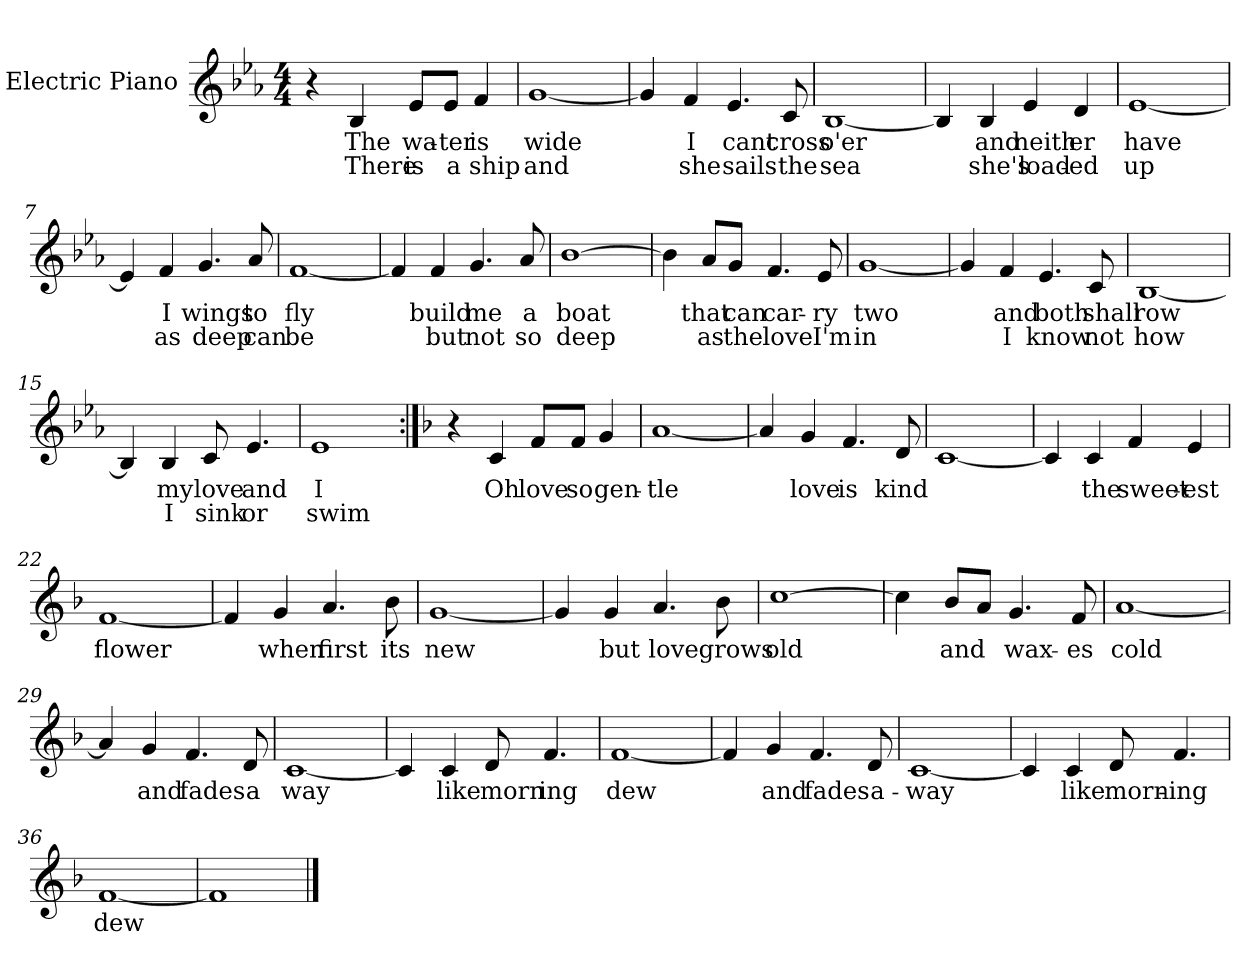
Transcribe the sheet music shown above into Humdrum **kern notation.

**kern	**text	**text
*part1	*part1	*part1
*staff1	*staff1	*staff1
*I"Electric Piano	*	*
*I'E.Pno	*	*
*clefG2	*	*
*k[b-e-a-]	*	*
*E-:	*	*
*M4/4	*	*
=1	=1	=1
4r	.	.
4B-/	The	There
8e-/L	wa-	is
8e-/J	-ter	a
4f/	is	ship
=2	=2	=2
[1g	wide	and
=3	=3	=3
4g/]	.	.
4f/	I	she
4.e-/	cant	sails
8c/	cross	the
=4	=4	=4
[1B-	o'er	sea
!!LO:LB:g=z
=5	=5	=5
4B-/]	.	.
4B-/	and	she's
4e-/	neith	load-
4d/	er	-ed
=6	=6	=6
[1e-	have	up
=7	=7	=7
4e-/]	.	.
4f/	I	as
4.g/	wings	deep
8a-/	to	can
=8	=8	=8
[1f	fly	be
=9	=9	=9
4f/]	.	.
4f/	build	but
4.g/	me	not
8a-/	a	so
=10	=10	=10
[1b-	boat	deep
!!LO:LB:g=z
=11	=11	=11
4b-\]	.	.
8a-/L	that	as
8g/J	can	the
4.f/	car-	love
8e-/	-ry	I'm
=12	=12	=12
[1g	two	in
=13	=13	=13
4g/]	.	.
4f/	and	I
4.e-/	both	know
8c/	shall	not
=14	=14	=14
[1B-	row	how
=15	=15	=15
4B-/]	.	.
4B-/	my	I
8c/	love	sink
4.e-/	and	or
=16	=16	=16
1e-	I	swim
!!LO:LB:g=z
=17:|!	=17:|!	=17:|!
*k[b-]	*	*
*F:	*	*
4r	.	.
4c/	Oh	.
8f/L	love	.
8f/J	so	.
4g/	gen-	.
=18	=18	=18
[1a	-tle	.
=19	=19	=19
4a/]	.	.
4g/	love	.
4.f/	is	.
8d/	kind	.
=20	=20	=20
[1c	.	.
=21	=21	=21
4c/]	.	.
4c/	the	.
4f/	sweet-	.
4e/	-est	.
=22	=22	=22
[1f	flower	.
!!LO:LB:g=z
=23	=23	=23
4f/]	.	.
4g/	when	.
4.a/	first	.
8b-\	its	.
=24	=24	=24
[1g	new	.
=25	=25	=25
4g/]	.	.
4g/	but	.
4.a/	love	.
8b-\	grows	.
=26	=26	=26
[1cc	old	.
=27	=27	=27
4cc\]	.	.
8b-/L	and	.
8a/J	.	.
4.g/	wax-	.
8f/	-es	.
=28	=28	=28
[1a	cold	.
!!LO:LB:g=z
=29	=29	=29
4a/]	.	.
4g/	and	.
4.f/	fades	.
8d/	a	.
=30	=30	=30
[1c	way	.
=31	=31	=31
4c/]	.	.
4c/	like	.
8d/	morn	.
4.f/	ing	.
=32	=32	=32
[1f	dew	.
=33	=33	=33
4f/]	.	.
4g/	and	.
4.f/	fades	.
8d/	a-	.
=34	=34	=34
[1c	-way	.
!!LO:LB:g=z
=35	=35	=35
4c/]	.	.
4c/	like	.
8d/	morn-	.
4.f/	-ing	.
=36	=36	=36
[1f	dew	.
=37	=37	=37
1f]	.	.
==	==	==
*-	*-	*-
